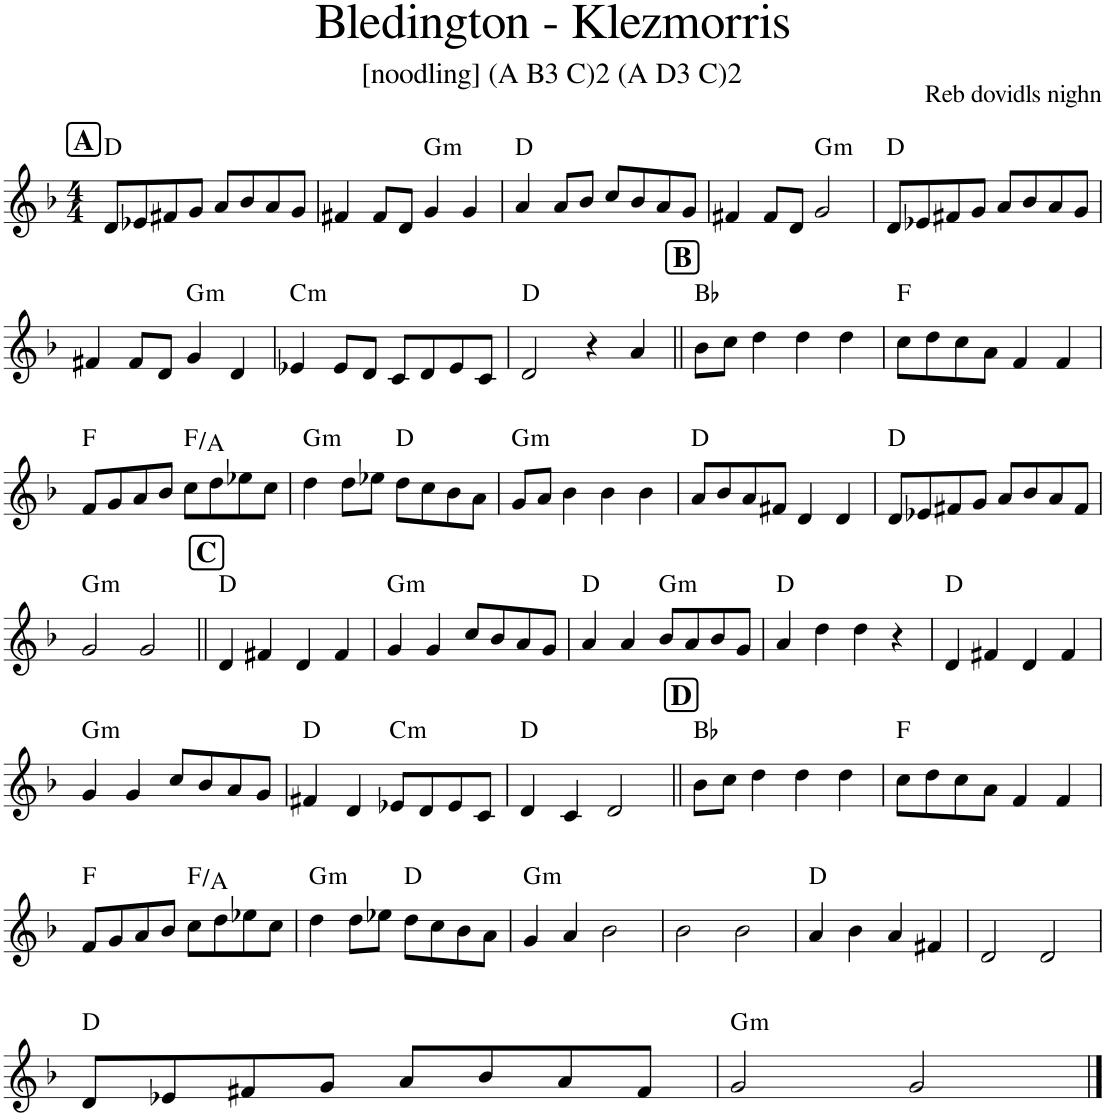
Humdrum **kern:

**kern	**harte
*part1	*part1
*staff1	*
*I"Piano	*
*I'Pno.	*
*clefG2	*
*k[b-]	*
*M4/4	*
!!LO:REH:place=s1:a:B:cj:fs=14:t=A
=1	=1
8d/L	D:maj
8e-X/	.
8f#X/	.
8g/J	.
8a/L	.
8b-/	.
8a/	.
8g/J	.
=2	=2
4f#X/	.
8f#/L	.
8d/J	.
!	!LO:H:kt=m
4g/	G:min
4g/	.
=3	=3
4a/	D:maj
8a/L	.
8b-/J	.
8cc/L	.
8b-/	.
8a/	.
8g/J	.
=4	=4
4f#X/	.
8f#/L	.
8d/J	.
!	!LO:H:kt=m
2g/	G:min
=5	=5
8d/L	D:maj
8e-X/	.
8f#X/	.
8g/J	.
8a/L	.
8b-/	.
8a/	.
8g/J	.
!!LO:LB:g=z
=6	=6
4f#X/	.
8f#/L	.
8d/J	.
!	!LO:H:kt=m
4g/	G:min
4d/	.
=7	=7
!	!LO:H:kt=m
4e-X/	C:min
8e-/L	.
8d/J	.
8c/L	.
8d/	.
8e-/	.
8c/J	.
=8	=8
2d/	D:maj
4r	.
4a/	.
!!LO:REH:place=s1:a:B:cj:fs=14:t=B
=9||	=9||
8b-\L	Bb:maj
8cc\J	.
4dd\	.
4dd\	.
4dd\	.
=10	=10
8cc\L	F:maj
8dd\	.
8cc\	.
8a\J	.
4f/	.
4f/	.
!!LO:LB:g=z
=11	=11
8f/L	F:maj
8g/	.
8a/	.
8b-/J	.
8cc\L	F:maj/3
8dd\	.
8ee-X\	.
8cc\J	.
=12	=12
!	!LO:H:kt=m
4dd\	G:min
8dd\L	.
8ee-X\J	.
8dd\L	D:maj
8cc\	.
8b-\	.
8a\J	.
=13	=13
!	!LO:H:kt=m
8g/L	G:min
8a/J	.
4b-\	.
4b-\	.
4b-\	.
=14	=14
8a/L	D:maj
8b-/	.
8a/	.
8f#X/J	.
4d/	.
4d/	.
=15	=15
8d/L	D:maj
8e-X/	.
8f#X/	.
8g/J	.
8a/L	.
8b-/	.
8a/	.
8f#/J	.
!!LO:LB:g=z
=16	=16
!	!LO:H:kt=m
2g/	G:min
2g/	.
!!LO:REH:place=s1:a:B:cj:fs=14:t=C
=17||	=17||
4d/	D:maj
4f#X/	.
4d/	.
4f#/	.
=18	=18
!	!LO:H:kt=m
4g/	G:min
4g/	.
8cc/L	.
8b-/	.
8a/	.
8g/J	.
=19	=19
4a/	D:maj
4a/	.
!	!LO:H:kt=m
8b-/L	G:min
8a/	.
8b-/	.
8g/J	.
=20	=20
4a/	D:maj
4dd\	.
4dd\	.
4r	.
=21	=21
4d/	D:maj
4f#X/	.
4d/	.
4f#/	.
!!LO:LB:g=z
=22	=22
!	!LO:H:kt=m
4g/	G:min
4g/	.
8cc/L	.
8b-/	.
8a/	.
8g/J	.
=23	=23
4f#X/	D:maj
4d/	.
!	!LO:H:kt=m
8e-X/L	C:min
8d/	.
8e-/	.
8c/J	.
=24	=24
4d/	D:maj
4c/	.
2d/	.
!!LO:REH:place=s1:a:B:cj:fs=14:t=D
=25||	=25||
8b-\L	Bb:maj
8cc\J	.
4dd\	.
4dd\	.
4dd\	.
=26	=26
8cc\L	F:maj
8dd\	.
8cc\	.
8a\J	.
4f/	.
4f/	.
!!LO:LB:g=z
=27	=27
8f/L	F:maj
8g/	.
8a/	.
8b-/J	.
8cc\L	F:maj/3
8dd\	.
8ee-X\	.
8cc\J	.
=28	=28
!	!LO:H:kt=m
4dd\	G:min
8dd\L	.
8ee-X\J	.
8dd\L	D:maj
8cc\	.
8b-\	.
8a\J	.
=29	=29
!	!LO:H:kt=m
4g/	G:min
4a/	.
2b-\	.
=30	=30
2b-\	.
2b-\	.
=31	=31
4a/	D:maj
4b-\	.
4a/	.
4f#X/	.
=32	=32
2d/	.
2d/	.
!!LO:LB:g=z
=33	=33
8d/L	D:maj
8e-X/	.
8f#X/	.
8g/J	.
8a/L	.
8b-/	.
8a/	.
8f#/J	.
=34	=34
!	!LO:H:kt=m
2g/	G:min
2g/	.
==	==
*-	*-
